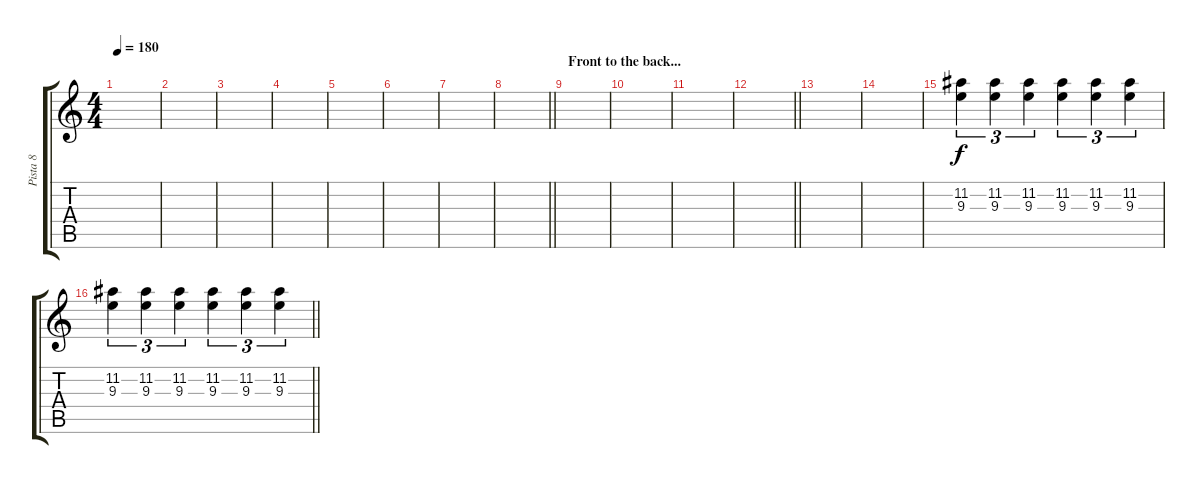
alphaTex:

\track ("Pista 8" "Pista 8") {instrument overdrivenguitar}
\staff {score tabs}
\tuning (E4 B3 G3 D3 A2 D2) {hide}
\ts (4 4)
\tempo 180
\clef g2
\ks c
|
|
|
|
|
|
|
\barLineRight lightlight
|
\section ("" "Front to the back...")
|
|
|
\barLineRight lightlight
|
|
|
(11.2 9.3).4{tu (3 2)} (11.2 9.3).4{tu (3 2)} (11.2 9.3).4{tu (3 2)} (11.2 9.3).4{tu (3 2)} (11.2 9.3).4{tu (3 2)} (11.2 9.3).4{tu (3 2)} |
\barLineRight lightlight
(11.2 9.3).4{tu (3 2)} (11.2 9.3).4{tu (3 2)} (11.2 9.3).4{tu (3 2)} (11.2 9.3).4{tu (3 2)} (11.2 9.3).4{tu (3 2)} (11.2 9.3).4{tu (3 2)}
